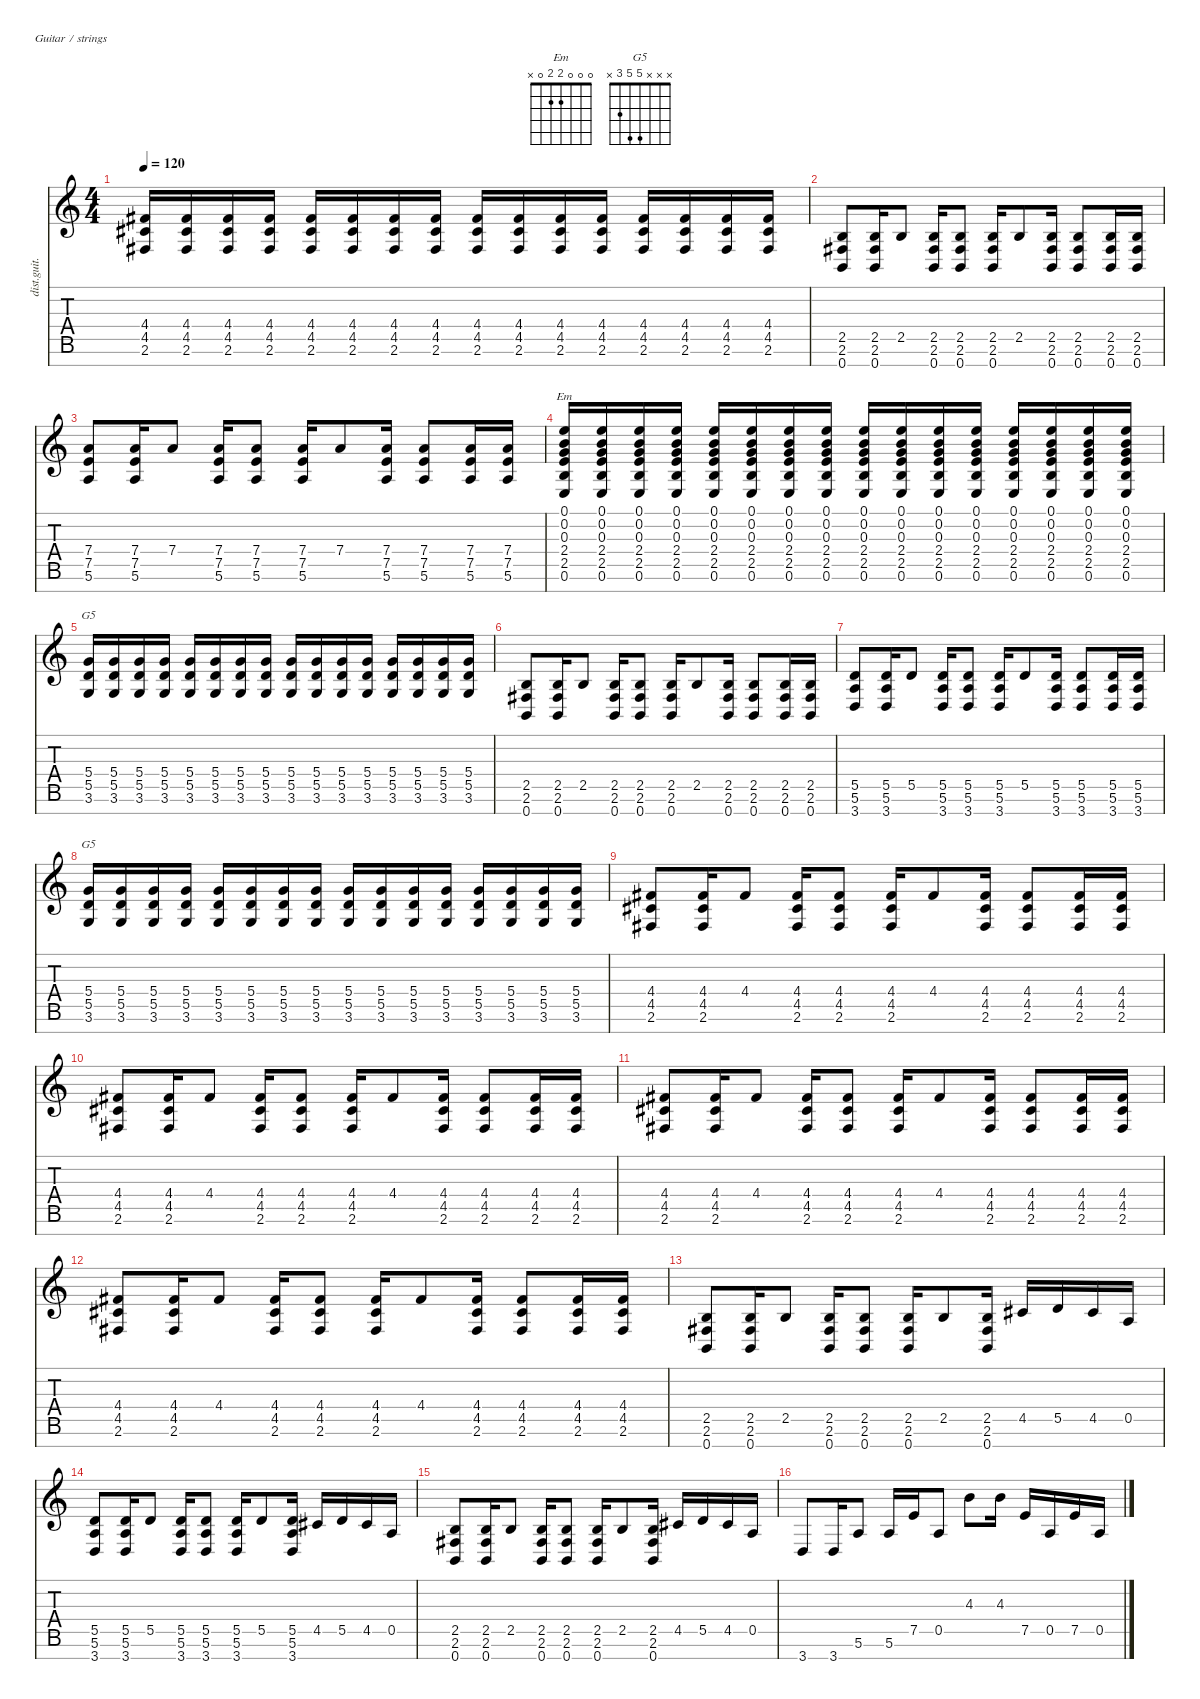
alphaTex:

\defaultSystemsLayout 4
\hideDynamics
\bracketExtendMode nobrackets
\otherSystemsTrackNameOrientation horizontal
\track ("(guitar double)" "dist.guit.") {instrument distortionguitar}
\staff {score tabs}
\tuning (E4 B3 G3 D3 A2 E2 B1)
\chord ("Em" 0 0 0 2 2 0 x)
\chord ("G5" x x x 5 5 3 x)
\ts (4 4)
\tempo 120
\clef g2
\ks c
(4.4{acc #} 4.5{acc #} 2.6{acc #}).16{dy f} (4.4{acc #} 4.5{acc #} 2.6{acc #}).16 (4.4{acc #} 4.5{acc #} 2.6{acc #}).16 (4.4{acc #} 4.5{acc #} 2.6{acc #}).16 (4.4{acc #} 4.5{acc #} 2.6{acc #}).16 (4.4{acc #} 4.5{acc #} 2.6{acc #}).16 (4.4{acc #} 4.5{acc #} 2.6{acc #}).16 (4.4{acc #} 4.5{acc #} 2.6{acc #}).16 (4.4{acc #} 4.5{acc #} 2.6{acc #}).16 (4.4{acc #} 4.5{acc #} 2.6{acc #}).16 (4.4{acc #} 4.5{acc #} 2.6{acc #}).16 (4.4{acc #} 4.5{acc #} 2.6{acc #}).16 (4.4{acc #} 4.5{acc #} 2.6{acc #}).16 (4.4{acc #} 4.5{acc #} 2.6{acc #}).16 (4.4{acc #} 4.5{acc #} 2.6{acc #}).16 (4.4{acc #} 4.5{acc #} 2.6{acc #}).16 |
(2.5 2.6{acc #} 0.7).8 (2.5 2.6{acc #} 0.7).16 2.5.8 (2.5 2.6{acc #} 0.7).16 (2.5 2.6{acc #} 0.7).8 (2.5 2.6{acc #} 0.7).16 2.5.8 (2.5 2.6{acc #} 0.7).16 (2.5 2.6{acc #} 0.7).8 (2.5 2.6{acc #} 0.7).16 (2.5 2.6{acc #} 0.7).16 |
(7.4 7.5 5.6).8 (7.4 7.5 5.6).16 7.4.8 (7.4 7.5 5.6).16 (7.4 7.5 5.6).8 (7.4 7.5 5.6).16 7.4.8 (7.4 7.5 5.6).16 (7.4 7.5 5.6).8 (7.4 7.5 5.6).16 (7.4 7.5 5.6).16 |
(0.1 0.2 0.3 2.4 2.5 0.6).16{ch "Em"} (0.1 0.2 0.3 2.4 2.5 0.6).16 (0.1 0.2 0.3 2.4 2.5 0.6).16 (0.1 0.2 0.3 2.4 2.5 0.6).16 (0.1 0.2 0.3 2.4 2.5 0.6).16 (0.1 0.2 0.3 2.4 2.5 0.6).16 (0.1 0.2 0.3 2.4 2.5 0.6).16 (0.1 0.2 0.3 2.4 2.5 0.6).16 (0.1 0.2 0.3 2.4 2.5 0.6).16 (0.1 0.2 0.3 2.4 2.5 0.6).16 (0.1 0.2 0.3 2.4 2.5 0.6).16 (0.1 0.2 0.3 2.4 2.5 0.6).16 (0.1 0.2 0.3 2.4 2.5 0.6).16 (0.1 0.2 0.3 2.4 2.5 0.6).16 (0.1 0.2 0.3 2.4 2.5 0.6).16 (0.1 0.2 0.3 2.4 2.5 0.6).16 |
(5.4 5.5 3.6).16{ch "G5"} (5.4 5.5 3.6).16 (5.4 5.5 3.6).16 (5.4 5.5 3.6).16 (5.4 5.5 3.6).16 (5.4 5.5 3.6).16 (5.4 5.5 3.6).16 (5.4 5.5 3.6).16 (5.4 5.5 3.6).16 (5.4 5.5 3.6).16 (5.4 5.5 3.6).16 (5.4 5.5 3.6).16 (5.4 5.5 3.6).16 (5.4 5.5 3.6).16 (5.4 5.5 3.6).16 (5.4 5.5 3.6).16 |
(2.5 2.6{acc #} 0.7).8 (2.5 2.6{acc #} 0.7).16 2.5.8 (2.5 2.6{acc #} 0.7).16 (2.5 2.6{acc #} 0.7).8 (2.5 2.6{acc #} 0.7).16 2.5.8 (2.5 2.6{acc #} 0.7).16 (2.5 2.6{acc #} 0.7).8 (2.5 2.6{acc #} 0.7).16 (2.5 2.6{acc #} 0.7).16 |
(5.5 5.6 3.7).8 (5.5 5.6 3.7).16 5.5.8 (5.5 5.6 3.7).16 (5.5 5.6 3.7).8 (5.5 5.6 3.7).16 5.5.8 (5.5 5.6 3.7).16 (5.5 5.6 3.7).8 (5.5 5.6 3.7).16 (5.5 5.6 3.7).16 |
(5.4 5.5 3.6).16{ch "G5"} (5.4 5.5 3.6).16 (5.4 5.5 3.6).16 (5.4 5.5 3.6).16 (5.4 5.5 3.6).16 (5.4 5.5 3.6).16 (5.4 5.5 3.6).16 (5.4 5.5 3.6).16 (5.4 5.5 3.6).16 (5.4 5.5 3.6).16 (5.4 5.5 3.6).16 (5.4 5.5 3.6).16 (5.4 5.5 3.6).16 (5.4 5.5 3.6).16 (5.4 5.5 3.6).16 (5.4 5.5 3.6).16 |
(4.4{acc #} 4.5{acc #} 2.6{acc #}).8 (4.4{acc #} 4.5{acc #} 2.6{acc #}).16 4.4{acc #}.8 (4.4{acc #} 4.5{acc #} 2.6{acc #}).16 (4.4{acc #} 4.5{acc #} 2.6{acc #}).8 (4.4{acc #} 4.5{acc #} 2.6{acc #}).16 4.4{acc #}.8 (4.4{acc #} 4.5{acc #} 2.6{acc #}).16 (4.4{acc #} 4.5{acc #} 2.6{acc #}).8 (4.4{acc #} 4.5{acc #} 2.6{acc #}).16 (4.4{acc #} 4.5{acc #} 2.6{acc #}).16 |
(4.4{acc #} 4.5{acc #} 2.6{acc #}).8 (4.4{acc #} 4.5{acc #} 2.6{acc #}).16 4.4{acc #}.8 (4.4{acc #} 4.5{acc #} 2.6{acc #}).16 (4.4{acc #} 4.5{acc #} 2.6{acc #}).8 (4.4{acc #} 4.5{acc #} 2.6{acc #}).16 4.4{acc #}.8 (4.4{acc #} 4.5{acc #} 2.6{acc #}).16 (4.4{acc #} 4.5{acc #} 2.6{acc #}).8 (4.4{acc #} 4.5{acc #} 2.6{acc #}).16 (4.4{acc #} 4.5{acc #} 2.6{acc #}).16 |
(4.4{acc #} 4.5{acc #} 2.6{acc #}).8 (4.4{acc #} 4.5{acc #} 2.6{acc #}).16 4.4{acc #}.8 (4.4{acc #} 4.5{acc #} 2.6{acc #}).16 (4.4{acc #} 4.5{acc #} 2.6{acc #}).8 (4.4{acc #} 4.5{acc #} 2.6{acc #}).16 4.4{acc #}.8 (4.4{acc #} 4.5{acc #} 2.6{acc #}).16 (4.4{acc #} 4.5{acc #} 2.6{acc #}).8 (4.4{acc #} 4.5{acc #} 2.6{acc #}).16 (4.4{acc #} 4.5{acc #} 2.6{acc #}).16 |
(4.4{acc #} 4.5{acc #} 2.6{acc #}).8 (4.4{acc #} 4.5{acc #} 2.6{acc #}).16 4.4{acc #}.8 (4.4{acc #} 4.5{acc #} 2.6{acc #}).16 (4.4{acc #} 4.5{acc #} 2.6{acc #}).8 (4.4{acc #} 4.5{acc #} 2.6{acc #}).16 4.4{acc #}.8 (4.4{acc #} 4.5{acc #} 2.6{acc #}).16 (4.4{acc #} 4.5{acc #} 2.6{acc #}).8 (4.4{acc #} 4.5{acc #} 2.6{acc #}).16 (4.4{acc #} 4.5{acc #} 2.6{acc #}).16 |
(2.5 2.6{acc #} 0.7).8 (2.5 2.6{acc #} 0.7).16 2.5.8 (2.5 2.6{acc #} 0.7).16 (2.5 2.6{acc #} 0.7).8 (2.5 2.6{acc #} 0.7).16 2.5.8 (2.5 2.6{acc #} 0.7).16 4.5{acc #}.16 5.5.16 4.5{acc #}.16 0.5.16 |
(5.5 5.6 3.7).8 (5.5 5.6 3.7).16 5.5.8 (5.5 5.6 3.7).16 (5.5 5.6 3.7).8 (5.5 5.6 3.7).16 5.5.8 (5.5 5.6 3.7).16 4.5{acc #}.16 5.5.16 4.5{acc #}.16 0.5.16 |
(2.5 2.6{acc #} 0.7).8 (2.5 2.6{acc #} 0.7).16 2.5.8 (2.5 2.6{acc #} 0.7).16 (2.5 2.6{acc #} 0.7).8 (2.5 2.6{acc #} 0.7).16 2.5.8 (2.5 2.6{acc #} 0.7).16 4.5{acc #}.16 5.5.16 4.5{acc #}.16 0.5.16 |
3.7.8 3.7.16 5.6.8 5.6.16 7.5.16 0.5.8 4.3.8 4.3.16 7.5.16 0.5.16 7.5.16 0.5.16
